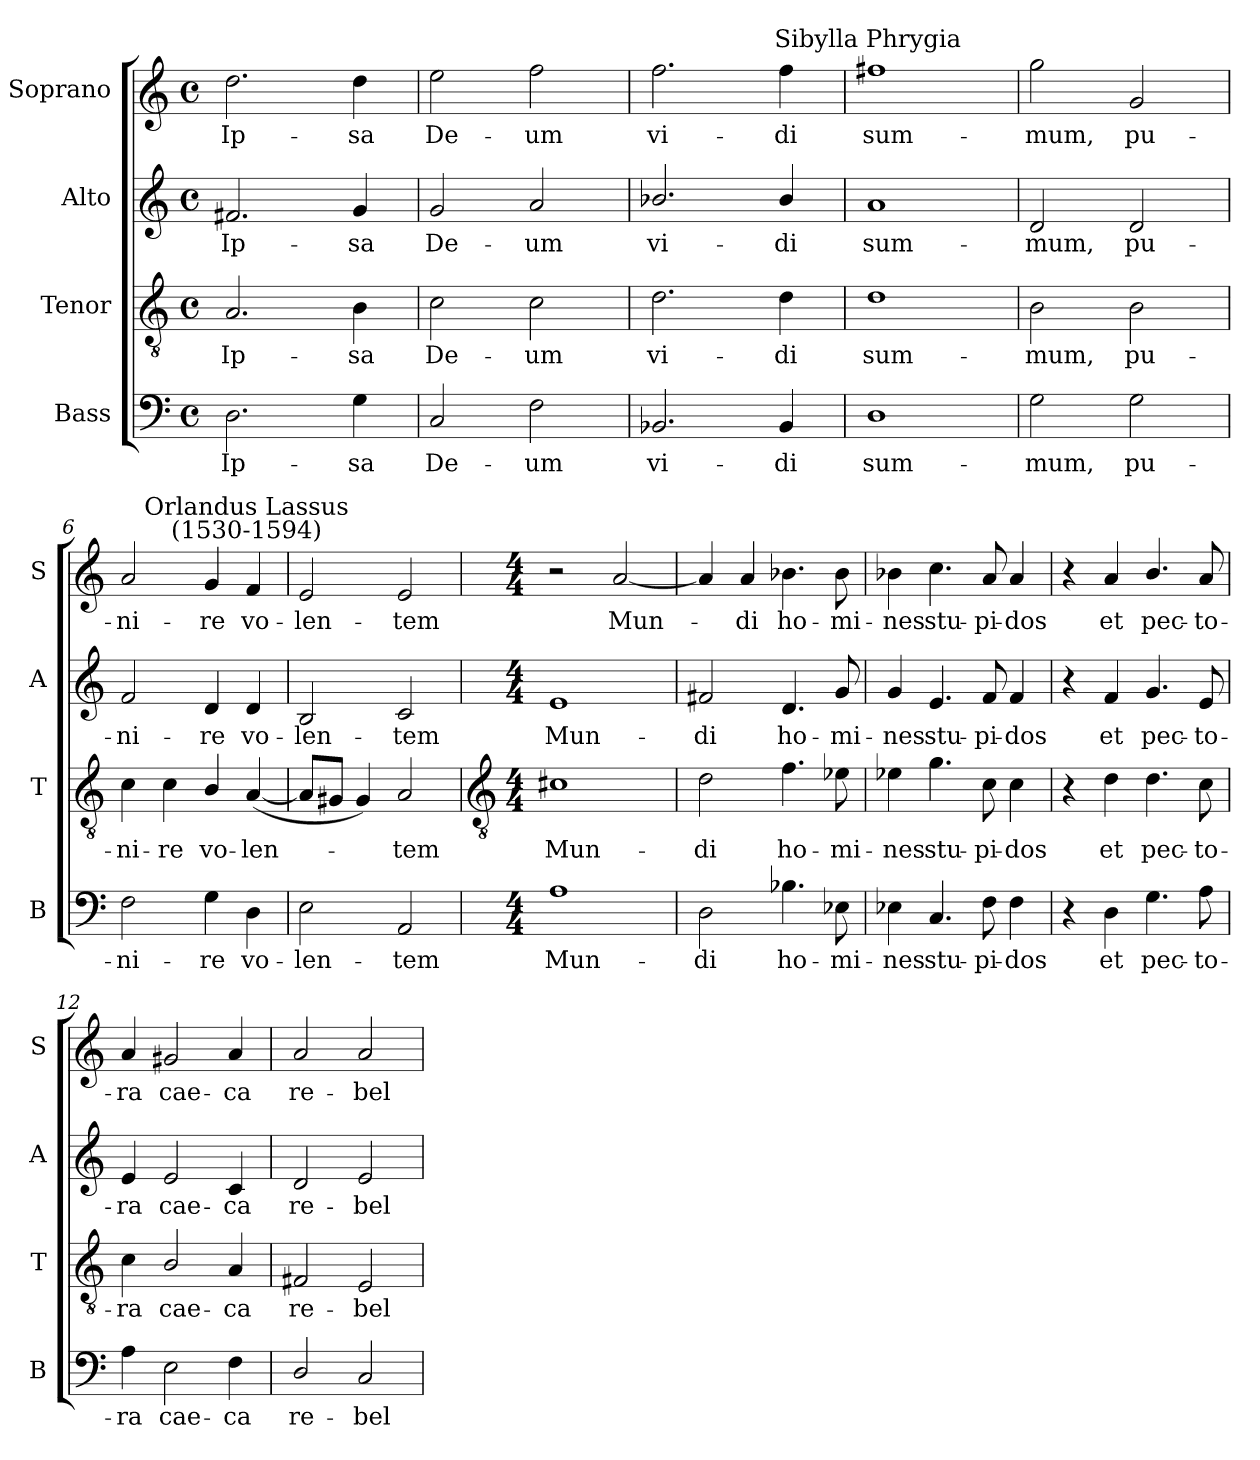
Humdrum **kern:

**kern	**text	**kern	**text	**kern	**text	**kern	**text
*part4	*part4	*part3	*part3	*part2	*part2	*part1	*part1
*staff4	*staff4	*staff3	*staff3	*staff2	*staff2	*staff1	*staff1
*I"Bass	*	*I"Tenor	*	*I"Alto	*	*I"Soprano	*
*I'B	*	*I'T	*	*I'A	*	*I'S	*
*clefF4	*	*clefGv2	*	*clefG2	*	*clefG2	*
*k[]	*	*k[]	*	*k[]	*	*k[]	*
*C:	*	*C:	*	*C:	*	*C:	*
*M4/4	*	*M4/4	*	*M4/4	*	*M4/4	*
*met(c)	*	*met(c)	*	*met(c)	*	*met(c)	*
=1	=1	=1	=1	=1	=1	=1	=1
!	!LO:LY:b	!	!LO:LY:b	!	!LO:LY:b	!	!LO:LY:b
2.D	Ip-	2.A	Ip-	2.f#X	Ip-	2.dd	Ip-
!	!LO:LY:b	!	!LO:LY:b	!	!LO:LY:b	!	!LO:LY:b
4G	-sa	4B	-sa	4g	-sa	4dd	-sa
=2	=2	=2	=2	=2	=2	=2	=2
!	!LO:LY:b	!	!LO:LY:b	!	!LO:LY:b	!	!LO:LY:b
2C	De-	2c	De-	2g	De-	2ee	De-
!	!LO:LY:b	!	!LO:LY:b	!	!LO:LY:b	!	!LO:LY:b
2F	-um	2c	-um	2a	-um	2ff	-um
=3	=3	=3	=3	=3	=3	=3	=3
!	!LO:LY:b	!	!LO:LY:b	!	!LO:LY:b	!	!LO:LY:b
2.BB-X	vi-	2.d	vi-	2.b-X/	vi-	2.ff	vi-
!	!LO:LY:b	!	!LO:LY:b	!	!LO:LY:b	!	!LO:LY:b
4BB-	-di	4d	-di	4b-/	-di	4ff	-di
=4	=4	=4	=4	=4	=4	=4	=4
!	!	!	!	!	!	!LO:TX:a:cj:t=Sibylla Phrygia	!
!	!LO:LY:b	!	!LO:LY:b	!	!LO:LY:b	!	!LO:LY:b
1D	sum-	1d	sum-	1a	sum-	1ff#X	sum-
=5	=5	=5	=5	=5	=5	=5	=5
!	!LO:LY:b	!	!LO:LY:b	!	!LO:LY:b	!	!LO:LY:b
2G	-mum,	2B	-mum,	2d	-mum,	2gg	-mum,
!	!LO:LY:b	!	!LO:LY:b	!	!LO:LY:b	!	!LO:LY:b
2G	pu-	2B	pu-	2d	pu-	2g	pu-
=6	=6	=6	=6	=6	=6	=6	=6
!	!LO:LY:b	!	!LO:LY:b	!	!LO:LY:b	!	!LO:LY:b
2F	-ni-	4c	-ni-	2f	-ni-	2a	-ni-
!	!	!	!LO:LY:b	!	!	!	!
.	.	4c	-re	.	.	.	.
!	!LO:LY:b	!	!LO:LY:b	!	!LO:LY:b	!	!LO:LY:b
4G	-re	4B/	vo-	4d	-re	4g	-re
!	!	!	!	!	!	!LO:TX:a:cj:t=Orlandus Lassus\n(1530-1594)	!
!	!LO:LY:b	!	!LO:LY:b	!	!LO:LY:b	!	!LO:LY:b
4D	vo-	(<[4A	-len-	4d	vo-	4f	vo-
=7	=7	=7	=7	=7	=7	=7	=7
!	!LO:LY:b	!	!	!	!LO:LY:b	!	!LO:LY:b
2E	-len-	8AL]	.	2B	-len-	2e	-len-
.	.	8G#XJ	.	.	.	.	.
.	.	4G#)	.	.	.	.	.
!	!LO:LY:b	!	!LO:LY:b	!	!LO:LY:b	!	!LO:LY:b
2AA	-tem	2A	tem	2c	-tem	2e	-tem
!!LO:LB:g=z
=8	=8	=8	=8	=8	=8	=8	=8
*	*	*clefGv2	*	*	*	*	*
*M4/4	*	*M4/4	*	*M4/4	*	*M4/4	*
!	!LO:LY:b	!	!LO:LY:b	!	!LO:LY:b	!	!
1A	Mun-	1c#X	Mun-	1e	Mun-	2r	.
!	!	!	!	!	!	!	!LO:LY:b
.	.	.	.	.	.	[2a	Mun-
=9	=9	=9	=9	=9	=9	=9	=9
!	!LO:LY:b	!	!LO:LY:b	!	!LO:LY:b	!	!
2D	-di	2d	-di	2f#X	-di	4a]	.
!	!	!	!	!	!	!	!LO:LY:b
.	.	.	.	.	.	4a	di
!	!LO:LY:b	!	!LO:LY:b	!	!LO:LY:b	!	!LO:LY:b
4.B-X	ho-	4.f	ho-	4.d	ho-	4.b-X	ho-
!	!LO:LY:b	!	!LO:LY:b	!	!LO:LY:b	!	!LO:LY:b
8E-X	-mi-	8e-X	-mi-	8g	-mi-	8b-	-mi-
=10	=10	=10	=10	=10	=10	=10	=10
!	!LO:LY:b	!	!LO:LY:b	!	!LO:LY:b	!	!LO:LY:b
4E-X	-nes	4e-X	-nes	4g	-nes	4b-X	-nes
!	!LO:LY:b	!	!LO:LY:b	!	!LO:LY:b	!	!LO:LY:b
4.C	stu-	4.g	stu-	4.e	stu-	4.cc	stu-
!	!LO:LY:b	!	!LO:LY:b	!	!LO:LY:b	!	!LO:LY:b
8F	-pi-	8c	-pi-	8f	-pi-	8a	-pi-
!	!LO:LY:b	!	!LO:LY:b	!	!LO:LY:b	!	!LO:LY:b
4F	-dos	4c	-dos	4f	-dos	4a	-dos
=11	=11	=11	=11	=11	=11	=11	=11
4r	.	4r	.	4r	.	4r	.
!	!LO:LY:b	!	!LO:LY:b	!	!LO:LY:b	!	!LO:LY:b
4D	et	4d	et	4f	et	4a	et
!	!LO:LY:b	!	!LO:LY:b	!	!LO:LY:b	!	!LO:LY:b
4.G	pec-	4.d	pec-	4.g	pec-	4.b/	pec-
!	!LO:LY:b	!	!LO:LY:b	!	!LO:LY:b	!	!LO:LY:b
8A	-to-	8c	-to-	8e	-to-	8a	-to-
=12	=12	=12	=12	=12	=12	=12	=12
!	!LO:LY:b	!	!LO:LY:b	!	!LO:LY:b	!	!LO:LY:b
4A	-ra	4c	-ra	4e	-ra	4a	-ra
!	!LO:LY:b	!	!LO:LY:b	!	!LO:LY:b	!	!LO:LY:b
2E	cae-	2B/	cae-	2e	cae-	2g#X	cae-
!	!LO:LY:b	!	!LO:LY:b	!	!LO:LY:b	!	!LO:LY:b
4F	-ca	4A	-ca	4c	-ca	4a	-ca
=13	=13	=13	=13	=13	=13	=13	=13
!	!LO:LY:b	!	!LO:LY:b	!	!LO:LY:b	!	!LO:LY:b
2D/	re-	2F#X	re-	2d	re-	2a	re-
!	!LO:LY:b	!	!LO:LY:b	!	!LO:LY:b	!	!LO:LY:b
2C	-bel-	2E	-bel-	2e	-bel-	2a	-bel-
=	=	=	=	=	=	=	=
*-	*-	*-	*-	*-	*-	*-	*-
